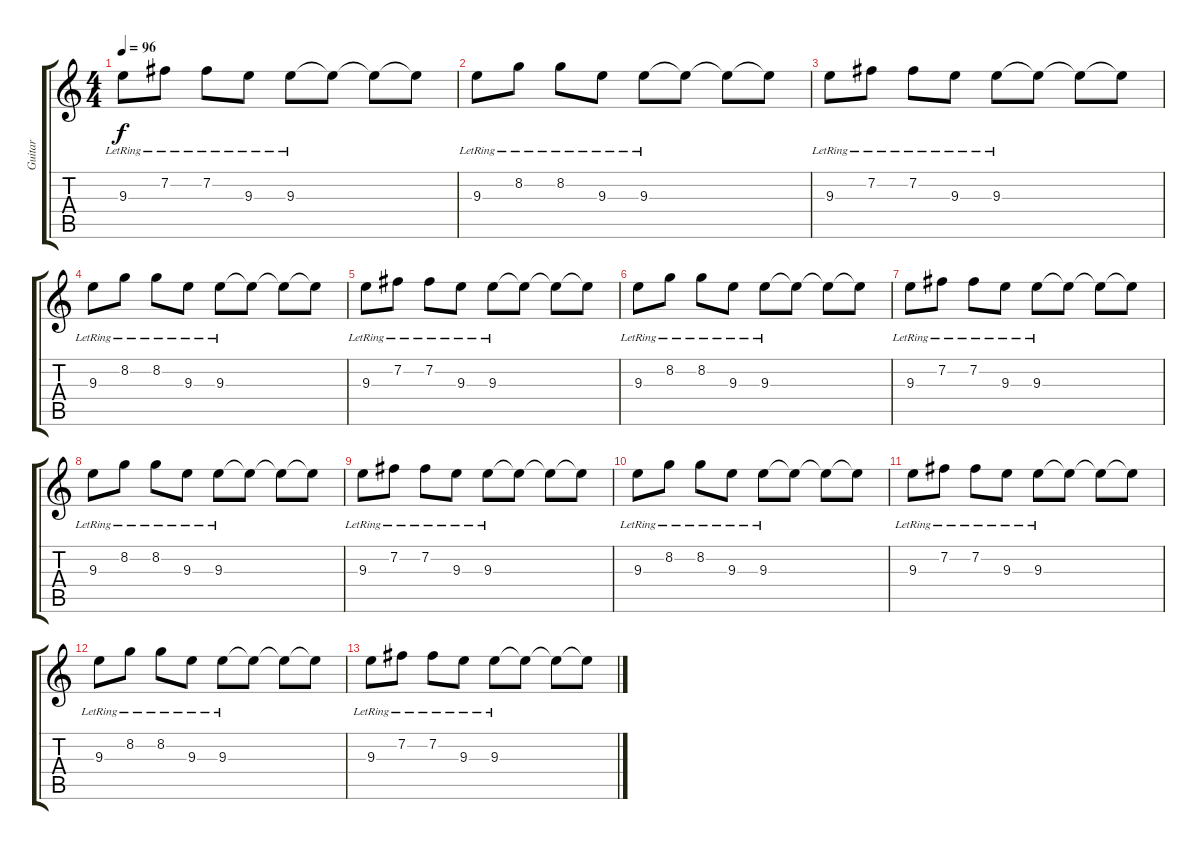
\track ("Guitar" "Guitar") {instrument acousticguitarnylon}
\staff {score tabs}
\tuning (E4 B3 G3 D3 A2 E2) {hide}
\ts (4 4)
\tempo 96
\clef g2
\ks c
9.3{lr}.8{dy f} 7.2{lr}.8 7.2{lr}.8 9.3{lr}.8 9.3{lr}.8 9.3{t}.8 9.3{t}.8 9.3{t}.8 |
9.3{lr}.8 8.2{lr}.8 8.2{lr}.8 9.3{lr}.8 9.3{lr}.8 9.3{t}.8 9.3{t}.8 9.3{t}.8 |
9.3{lr}.8 7.2{lr}.8 7.2{lr}.8 9.3{lr}.8 9.3{lr}.8 9.3{t}.8 9.3{t}.8 9.3{t}.8 |
9.3{lr}.8 8.2{lr}.8 8.2{lr}.8 9.3{lr}.8 9.3{lr}.8 9.3{t}.8 9.3{t}.8 9.3{t}.8 |
9.3{lr}.8 7.2{lr}.8 7.2{lr}.8 9.3{lr}.8 9.3{lr}.8 9.3{t}.8 9.3{t}.8 9.3{t}.8 |
9.3{lr}.8 8.2{lr}.8 8.2{lr}.8 9.3{lr}.8 9.3{lr}.8 9.3{t}.8 9.3{t}.8 9.3{t}.8 |
9.3{lr}.8 7.2{lr}.8 7.2{lr}.8 9.3{lr}.8 9.3{lr}.8 9.3{t}.8 9.3{t}.8 9.3{t}.8 |
9.3{lr}.8 8.2{lr}.8 8.2{lr}.8 9.3{lr}.8 9.3{lr}.8 9.3{t}.8 9.3{t}.8 9.3{t}.8 |
9.3{lr}.8 7.2{lr}.8 7.2{lr}.8 9.3{lr}.8 9.3{lr}.8 9.3{t}.8 9.3{t}.8 9.3{t}.8 |
9.3{lr}.8 8.2{lr}.8 8.2{lr}.8 9.3{lr}.8 9.3{lr}.8 9.3{t}.8 9.3{t}.8 9.3{t}.8 |
9.3{lr}.8 7.2{lr}.8 7.2{lr}.8 9.3{lr}.8 9.3{lr}.8 9.3{t}.8 9.3{t}.8 9.3{t}.8 |
9.3{lr}.8 8.2{lr}.8 8.2{lr}.8 9.3{lr}.8 9.3{lr}.8 9.3{t}.8 9.3{t}.8 9.3{t}.8 |
9.3{lr}.8 7.2{lr}.8 7.2{lr}.8 9.3{lr}.8 9.3{lr}.8 9.3{t}.8 9.3{t}.8 9.3{t}.8
